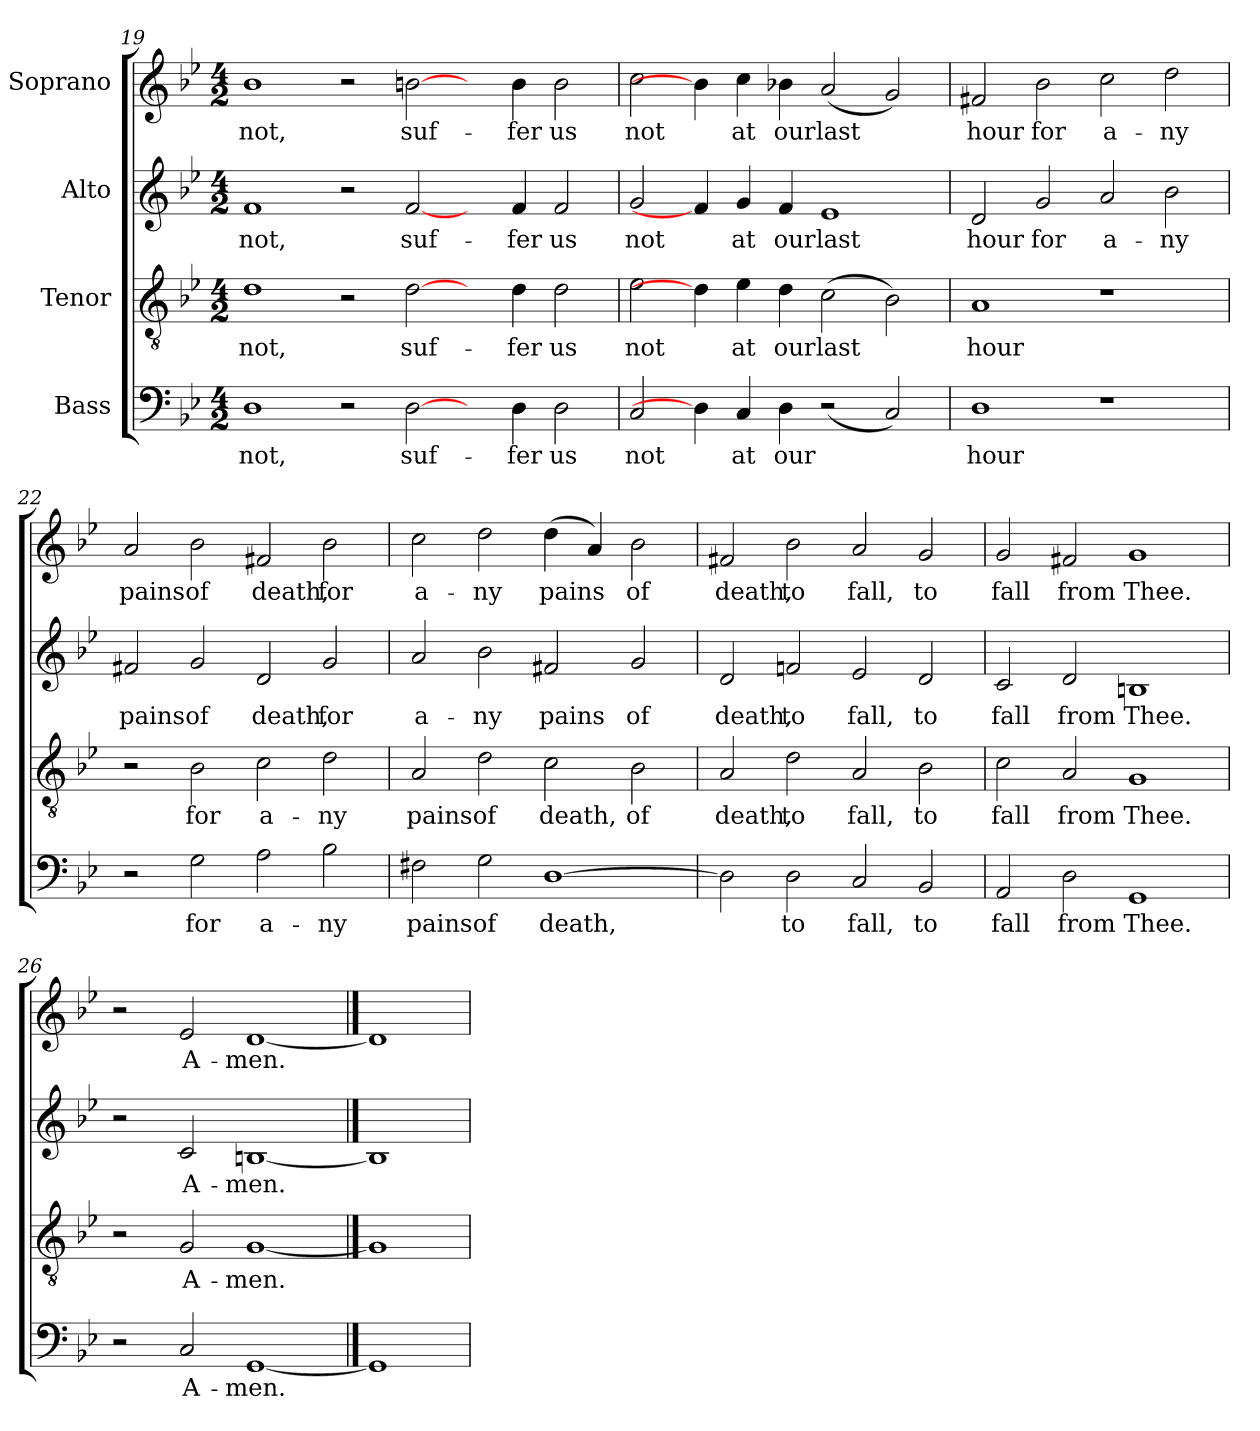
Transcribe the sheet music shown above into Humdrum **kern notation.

**kern	**text	**kern	**text	**kern	**text	**kern	**text
*part4	*part4	*part3	*part3	*part2	*part2	*part1	*part1
*staff4	*staff4	*staff3	*staff3	*staff2	*staff2	*staff1	*staff1
*I"Bass	*	*I"Tenor	*	*I"Alto	*	*I"Soprano	*
!!LO:LB:g=z
*clefF4	*	*clefGv2	*	*clefG2	*	*clefG2	*
*k[b-e-]	*	*k[b-e-]	*	*k[b-e-]	*	*k[b-e-]	*
*M4/2	*	*M4/2	*	*M4/2	*	*M4/2	*
=19	=19	=19	=19	=19	=19	=19	=19
!	!LO:LY:b	!	!LO:LY:b	!	!LO:LY:b	!	!LO:LY:b
1D	not,	1d	not,	1f	not,	1b-	not,
2r	.	2r	.	2r	.	2r	.
!	!LO:LY:b	!	!LO:LY:b	!	!LO:LY:b	!	!LO:LY:b
[2D\	suf-	[2d\	suf-	[2f/	suf-	[2bn\	suf-
4ryy	.	4ryy	.	4ryy	.	4ryy	.
!	!LO:LY:b	!	!LO:LY:b	!	!LO:LY:b	!	!LO:LY:b
4D\	-fer	4d\	-fer	4f/	-fer	4b\	-fer
!	!LO:LY:b	!	!LO:LY:b	!	!LO:LY:b	!	!LO:LY:b
2D\	us	2d\	us	2f/	us	2b\	us
=20	=20	=20	=20	=20	=20	=20	=20
!	!LO:LY:b	!	!LO:LY:b	!	!LO:LY:b	!	!LO:LY:b
2C/	not	2e-\	not	2g/	not	2cc\	not
4D\]	.	4d\]	.	4f/]	.	4b\]	.
!	!LO:LY:b	!	!LO:LY:b	!	!LO:LY:b	!	!LO:LY:b
4C/	at	4e-\	at	4g/	at	4cc\	at
!	!LO:LY:b	!	!LO:LY:b	!	!LO:LY:b	!	!LO:LY:b
4D\	our	4d\	our	4f/	our	4b-X\	our
!	!	!	!LO:LY:b	!	!LO:LY:b	!	!LO:LY:b
(<2r	.	(>2c\	last	1e-	last	(<2a/	last
2C/)	.	2B-\)	.	.	.	2g/)	.
=21	=21	=21	=21	=21	=21	=21	=21
!	!LO:LY:b	!	!LO:LY:b	!	!LO:LY:b	!	!LO:LY:b
1D	hour	1A	hour	2d/	hour	2f#X/	hour
!	!	!	!	!	!LO:LY:b	!	!LO:LY:b
.	.	.	.	2g/	for	2b-\	for
!	!	!	!	!	!LO:LY:b	!	!LO:LY:b
1r	.	1r	.	2a/	a-	2cc\	a-
!	!	!	!	!	!LO:LY:b	!	!LO:LY:b
.	.	.	.	2b-\	-ny	2dd\	-ny
=22	=22	=22	=22	=22	=22	=22	=22
!	!	!	!	!	!LO:LY:b	!	!LO:LY:b
2r	.	2r	.	2f#X/	pains	2a/	pains
!	!LO:LY:b	!	!LO:LY:b	!	!LO:LY:b	!	!LO:LY:b
2G\	for	2B-\	for	2g/	of	2b-\	of
!	!LO:LY:b	!	!LO:LY:b	!	!LO:LY:b	!	!LO:LY:b
2A\	a-	2c\	a-	2d/	death,	2f#X/	death,
!	!LO:LY:b	!	!LO:LY:b	!	!LO:LY:b	!	!LO:LY:b
2B-\	-ny	2d\	-ny	2g/	for	2b-\	for
!!LO:PB:g=z
=23	=23	=23	=23	=23	=23	=23	=23
!	!LO:LY:b	!	!LO:LY:b	!	!LO:LY:b	!	!LO:LY:b
2F#X\	pains	2A/	pains	2a/	a-	2cc\	a-
!	!LO:LY:b	!	!LO:LY:b	!	!LO:LY:b	!	!LO:LY:b
2G\	of	2d\	of	2b-\	-ny	2dd\	-ny
!	!LO:LY:b	!	!LO:LY:b	!	!LO:LY:b	!	!LO:LY:b
[1D	death,	2c\	death,	2f#X/	pains	(>4dd\	pains
.	.	.	.	.	.	4a/)	.
!	!	!	!LO:LY:b	!	!LO:LY:b	!	!LO:LY:b
.	.	2B-\	of	2g/	of	2b-\	of
=24	=24	=24	=24	=24	=24	=24	=24
!	!	!	!LO:LY:b	!	!LO:LY:b	!	!LO:LY:b
2D\]	.	2A/	death,	2d/	death,	2f#X/	death,
!	!LO:LY:b	!	!LO:LY:b	!	!LO:LY:b	!	!LO:LY:b
2D\	to	2d\	to	2fn/	to	2b-\	to
!	!LO:LY:b	!	!LO:LY:b	!	!LO:LY:b	!	!LO:LY:b
2C/	fall,	2A/	fall,	2e-/	fall,	2a/	fall,
!	!LO:LY:b	!	!LO:LY:b	!	!LO:LY:b	!	!LO:LY:b
2BB-/	to	2B-\	to	2d/	to	2g/	to
=25	=25	=25	=25	=25	=25	=25	=25
!	!LO:LY:b	!	!LO:LY:b	!	!LO:LY:b	!	!LO:LY:b
2AA/	fall	2c\	fall	2c/	fall	2g/	fall
!	!LO:LY:b	!	!LO:LY:b	!	!LO:LY:b	!	!LO:LY:b
2D\	from	2A/	from	2d/	from	2f#X/	from
!	!LO:LY:b	!	!LO:LY:b	!	!LO:LY:b	!	!LO:LY:b
1GG	Thee.	1G	Thee.	1Bn	Thee.	1g	Thee.
=26	=26	=26	=26	=26	=26	=26	=26
2r	.	2r	.	2r	.	2r	.
!	!LO:LY:b	!	!LO:LY:b	!	!LO:LY:b	!	!LO:LY:b
2C/	A-	2G/	A-	2c/	A-	2e-/	A-
!	!LO:LY:b	!	!LO:LY:b	!	!LO:LY:b	!	!LO:LY:b
[1GG	-men.	[1G	-men.	[1Bn	-men.	[1d	-men.
==27	==27	==27	==27	==27	==27	==27	==27
1GG]	.	1G]	.	1B]	.	1d]	.
=	=	=	=	=	=	=	=
*-	*-	*-	*-	*-	*-	*-	*-
